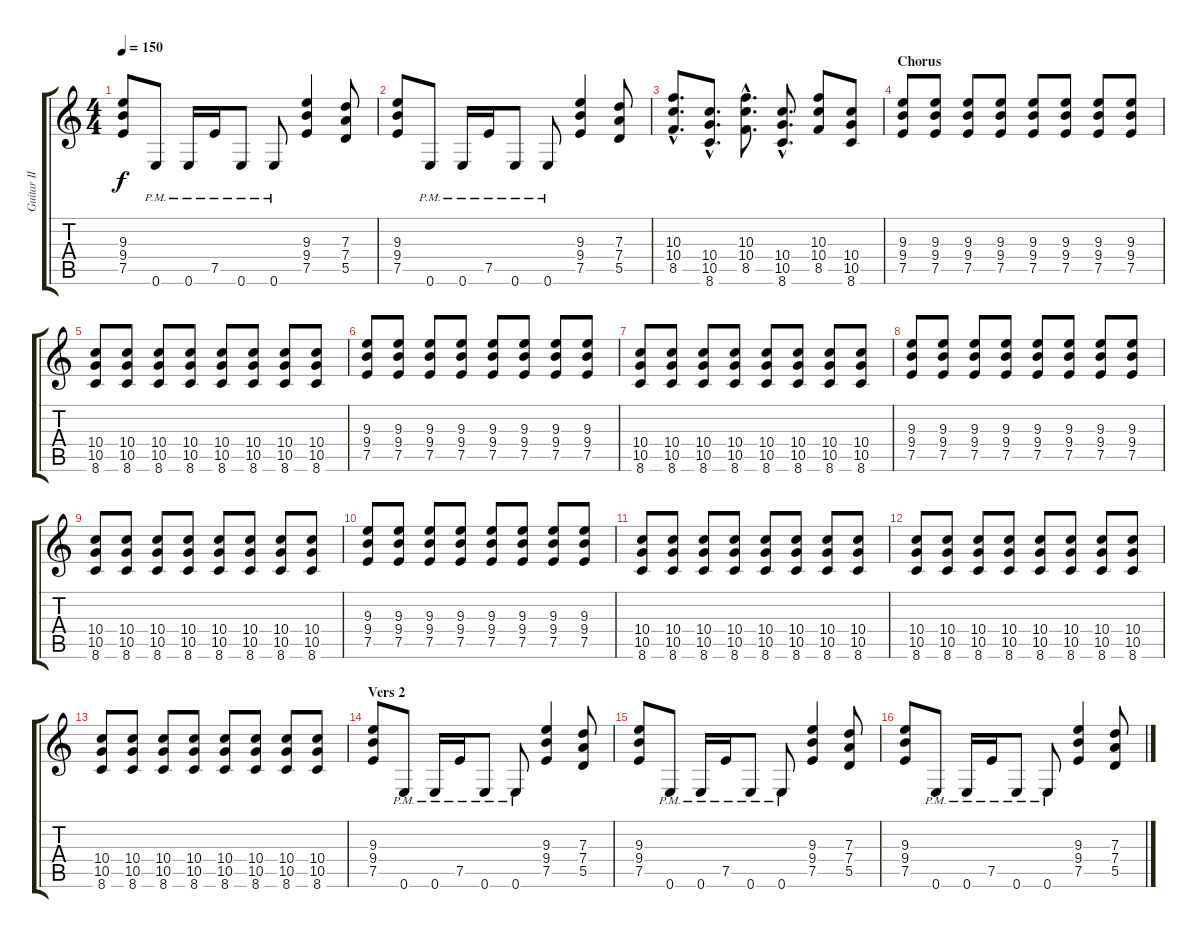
\track ("Guitar II (Rythm)" "Guitar II ") {instrument overdrivenguitar}
\staff {score tabs}
\tuning (E4 B3 G3 D3 A2 E2) {hide}
\ts (4 4)
\tempo 150
\clef g2
\ks c
(9.3 9.4 7.5).8{dy f} 0.6{pm}.8 0.6{pm}.16 7.5{pm}.16 0.6{pm}.8 0.6{pm}.8 (9.3 9.4 7.5).4 (7.3 7.4 5.5).8 |
(9.3 9.4 7.5).8 0.6{pm}.8 0.6{pm}.16 7.5{pm}.16 0.6{pm}.8 0.6{pm}.8 (9.3 9.4 7.5).4 (7.3 7.4 5.5).8 |
(10.3{hac} 10.4{hac} 8.5{hac}).8{d} (10.4{hac} 10.5{hac} 8.6{hac}).8{d} (10.3{hac} 10.4{hac} 8.5{hac}).8{d} (10.4{hac} 10.5{hac} 8.6{hac}).8{d} (10.3 10.4 8.5).8 (10.4 10.5 8.6).8 |
\section ("" "Chorus")
(9.3 9.4 7.5).8 (9.3 9.4 7.5).8 (9.3 9.4 7.5).8 (9.3 9.4 7.5).8 (9.3 9.4 7.5).8 (9.3 9.4 7.5).8 (9.3 9.4 7.5).8 (9.3 9.4 7.5).8 |
(10.4 10.5 8.6).8 (10.4 10.5 8.6).8 (10.4 10.5 8.6).8 (10.4 10.5 8.6).8 (10.4 10.5 8.6).8 (10.4 10.5 8.6).8 (10.4 10.5 8.6).8 (10.4 10.5 8.6).8 |
(9.3 9.4 7.5).8 (9.3 9.4 7.5).8 (9.3 9.4 7.5).8 (9.3 9.4 7.5).8 (9.3 9.4 7.5).8 (9.3 9.4 7.5).8 (9.3 9.4 7.5).8 (9.3 9.4 7.5).8 |
(10.4 10.5 8.6).8 (10.4 10.5 8.6).8 (10.4 10.5 8.6).8 (10.4 10.5 8.6).8 (10.4 10.5 8.6).8 (10.4 10.5 8.6).8 (10.4 10.5 8.6).8 (10.4 10.5 8.6).8 |
(9.3 9.4 7.5).8 (9.3 9.4 7.5).8 (9.3 9.4 7.5).8 (9.3 9.4 7.5).8 (9.3 9.4 7.5).8 (9.3 9.4 7.5).8 (9.3 9.4 7.5).8 (9.3 9.4 7.5).8 |
(10.4 10.5 8.6).8 (10.4 10.5 8.6).8 (10.4 10.5 8.6).8 (10.4 10.5 8.6).8 (10.4 10.5 8.6).8 (10.4 10.5 8.6).8 (10.4 10.5 8.6).8 (10.4 10.5 8.6).8 |
(9.3 9.4 7.5).8 (9.3 9.4 7.5).8 (9.3 9.4 7.5).8 (9.3 9.4 7.5).8 (9.3 9.4 7.5).8 (9.3 9.4 7.5).8 (9.3 9.4 7.5).8 (9.3 9.4 7.5).8 |
(10.4 10.5 8.6).8 (10.4 10.5 8.6).8 (10.4 10.5 8.6).8 (10.4 10.5 8.6).8 (10.4 10.5 8.6).8 (10.4 10.5 8.6).8 (10.4 10.5 8.6).8 (10.4 10.5 8.6).8 |
(10.4 10.5 8.6).8 (10.4 10.5 8.6).8 (10.4 10.5 8.6).8 (10.4 10.5 8.6).8 (10.4 10.5 8.6).8 (10.4 10.5 8.6).8 (10.4 10.5 8.6).8 (10.4 10.5 8.6).8 |
(10.4 10.5 8.6).8 (10.4 10.5 8.6).8 (10.4 10.5 8.6).8 (10.4 10.5 8.6).8 (10.4 10.5 8.6).8 (10.4 10.5 8.6).8 (10.4 10.5 8.6).8 (10.4 10.5 8.6).8 |
\section ("" "Vers 2")
(9.3 9.4 7.5).8 0.6{pm}.8 0.6{pm}.16 7.5{pm}.16 0.6{pm}.8 0.6{pm}.8 (9.3 9.4 7.5).4 (7.3 7.4 5.5).8 |
(9.3 9.4 7.5).8 0.6{pm}.8 0.6{pm}.16 7.5{pm}.16 0.6{pm}.8 0.6{pm}.8 (9.3 9.4 7.5).4 (7.3 7.4 5.5).8 |
(9.3 9.4 7.5).8 0.6{pm}.8 0.6{pm}.16 7.5{pm}.16 0.6{pm}.8 0.6{pm}.8 (9.3 9.4 7.5).4 (7.3 7.4 5.5).8
